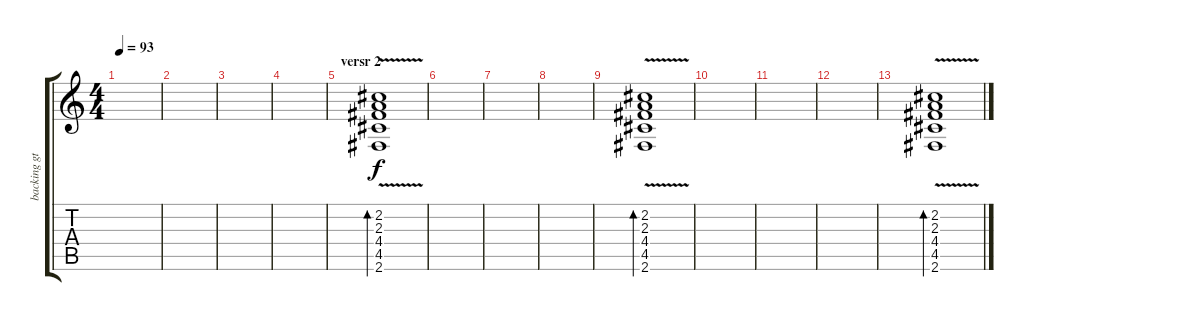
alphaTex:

\track ("backing gt" "backing gt") {instrument electricguitarclean}
\staff {score tabs}
\tuning (E4 B3 G3 D3 A2 E2) {hide}
\ts (4 4)
\tempo 93
\clef g2
\ks c
|
|
|
|
\section ("" "versr 2")
(2.2 2.3 4.4{v} 4.5 2.6).1{bd 120} |
|
|
|
(2.2 2.3 4.4{v} 4.5 2.6).1{bd 120} |
|
|
|
(2.2 2.3 4.4{v} 4.5 2.6).1{bd 120}
